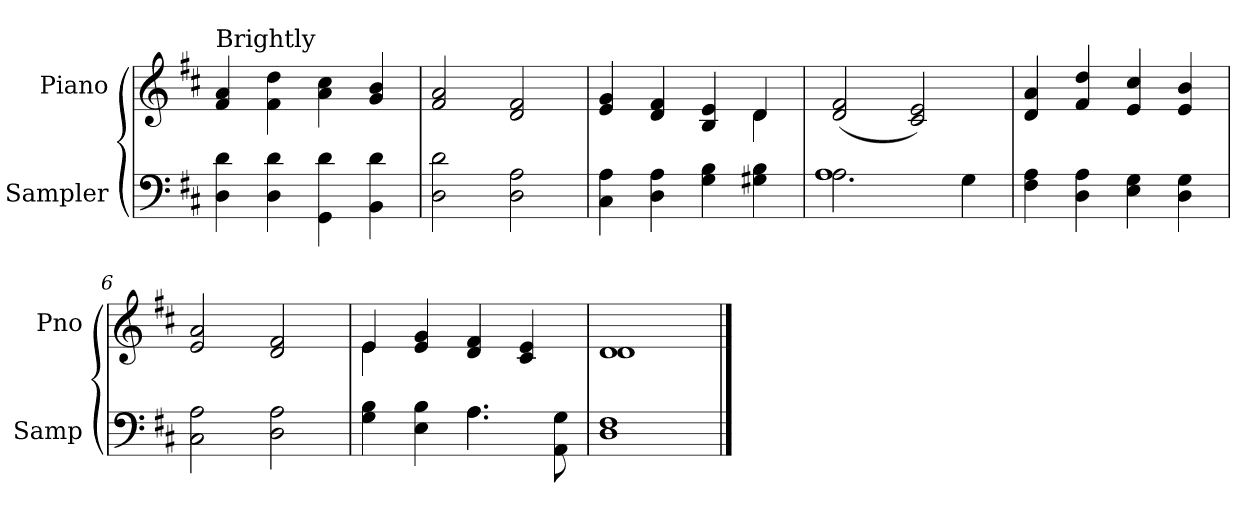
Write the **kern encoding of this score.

**kern	**kern
*part2	*part1
*staff2	*staff1
*I"Sampler	*I"Piano
*I'Samp	*I'Pno
*clefF4	*clefG2
*k[f#c#]	*k[f#c#]
*D:	*D:
=1	=1
!	!LO:TX:t=Brightly
4D 4d	4f# 4a
4D 4d	4f#\ 4dd\
4GG 4d	4a 4cc#
4BB 4d	4g 4b
=2	=2
2D 2d	2f# 2a
2D 2A	2d 2f#
=3	=3
*	*^
4C# 4A	4e 4g	2.ryy
4D 4A	4d 4f#	.
4G 4B	4B 4e	.
4G#X 4B	4d/	4d
*	*v	*v
=4	=4
*^	*
2.A\	1A	(2d 2f#
.	.	2c# 2e)
4G\	.	.
*v	*v	*
=5	=5
4F# 4A	4d 4a
4D 4A	4f# 4dd
4E 4G	4e 4cc#
4D 4G	4e 4b
=6	=6
2C# 2A	2e 2a
2D 2A	2d 2f#
=7	=7
*^	*^
4G 4B	2ryy	4e/	4e
4E 4B	.	4e 4g	2.ryy
4.A\	4.A	4d 4f#	.
.	.	4c# 4e	.
8AA 8G	8ryy	.	.
*v	*v	*	*
=8	=8	=8
1D 1F#	1d/	1d
*	*v	*v
==	==
*-	*-
